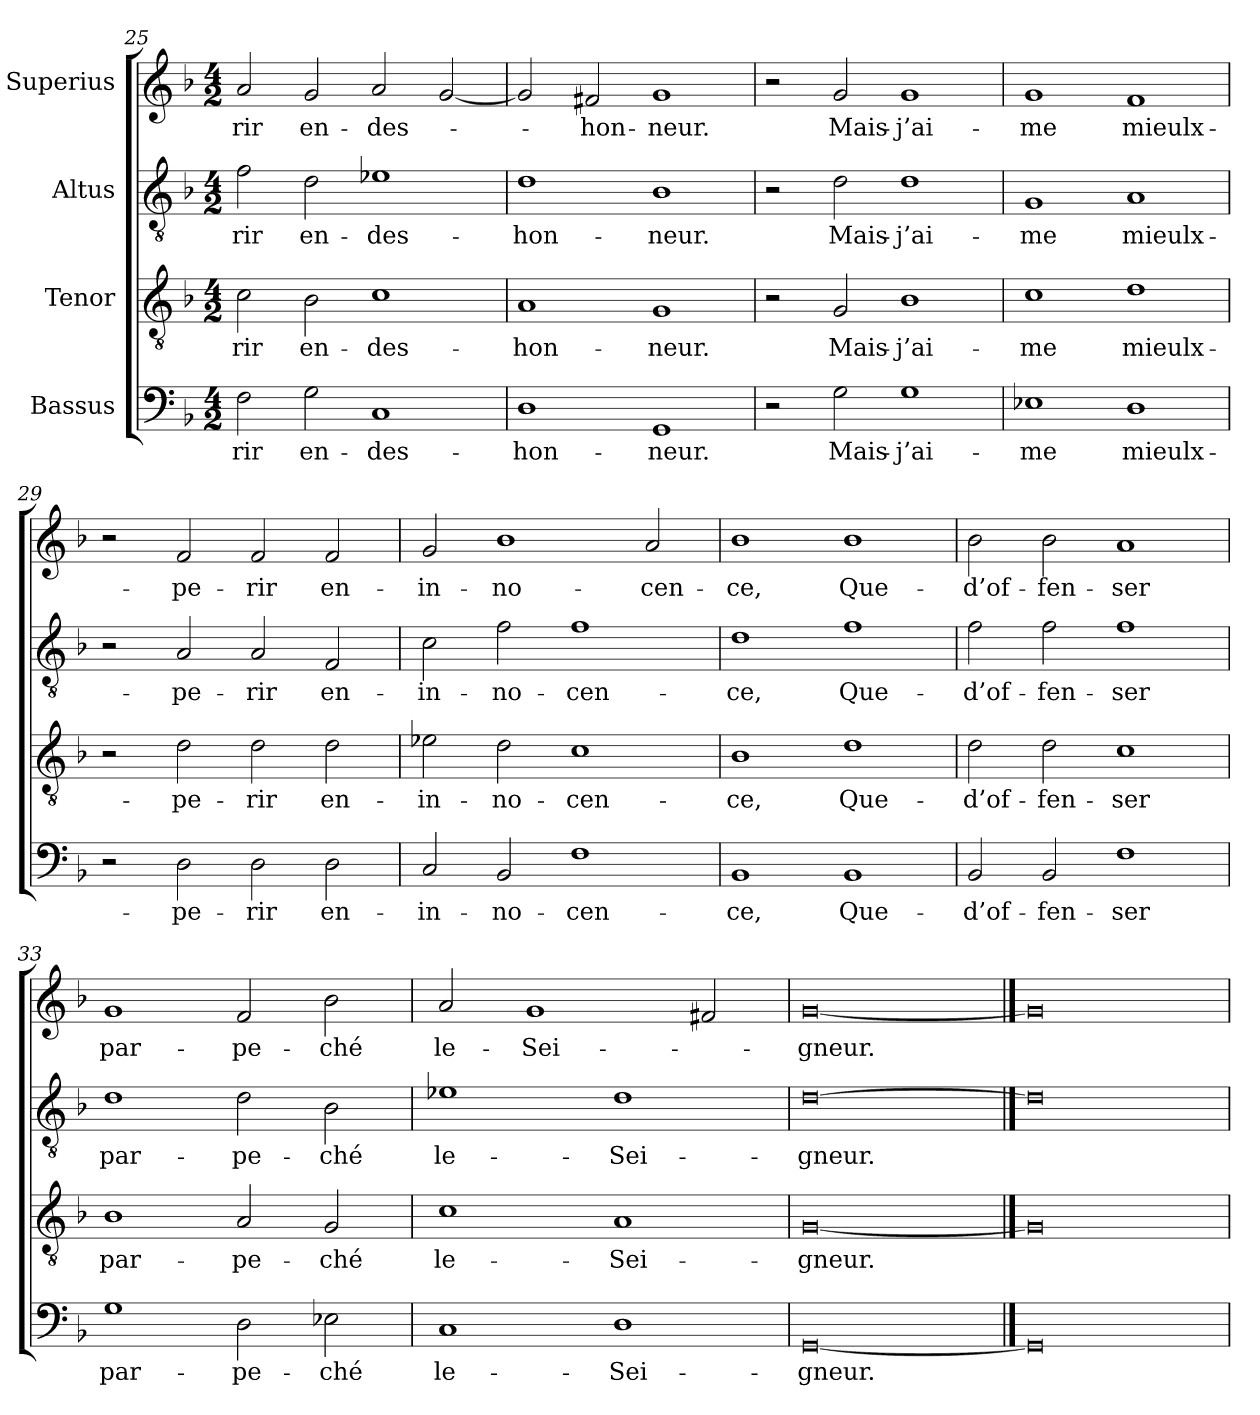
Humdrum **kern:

**kern	**text	**kern	**text	**kern	**text	**kern	**text
*part4	*part4	*part3	*part3	*part2	*part2	*part1	*part1
*staff4	*staff4	*staff3	*staff3	*staff2	*staff2	*staff1	*staff1
*I"Bassus	*	*I"Tenor	*	*I"Altus	*	*I"Superius	*
*clefF4	*	*clefGv2	*	*clefGv2	*	*clefG2	*
*k[b-]	*	*k[b-]	*	*k[b-]	*	*k[b-]	*
*M4/2	*	*M4/2	*	*M4/2	*	*M4/2	*
=25	=25	=25	=25	=25	=25	=25	=25
2F\	-rir	2c\	-rir	2f\	-rir	2a/	-rir
2G\	en-	2B-\	en-	2d\	en-	2g/	en-
1C/	des-	1c\	des-	1e-X\	des-	2a/	des-
.	.	.	.	.	.	[2g/	.
=26	=26	=26	=26	=26	=26	=26	=26
1D\	-hon-	1A/	-hon-	1d\	-hon-	2g/]	.
.	.	.	.	.	.	2f#X/	-hon-
1GG/	-neur.	1G/	-neur.	1B-\	-neur.	1g/	-neur.
=27	=27	=27	=27	=27	=27	=27	=27
2r	.	2r	.	2r	.	2r	.
2G\	Mais-	2G/	Mais-	2d\	Mais-	2g/	Mais-
1G\	j’ai-	1B-\	j’ai-	1d\	j’ai-	1g/	j’ai-
=28	=28	=28	=28	=28	=28	=28	=28
1E-X\	-me	1c\	-me	1G/	-me	1g/	-me
1D\	mieulx-	1d\	mieulx-	1A/	mieulx-	1f/	mieulx-
=29	=29	=29	=29	=29	=29	=29	=29
2r	.	2r	.	2r	.	2r	.
2D\	pe-	2d\	pe-	2A/	pe-	2f/	pe-
2D\	-rir	2d\	-rir	2A/	-rir	2f/	-rir
2D\	en-	2d\	en-	2F/	en-	2f/	en-
=30	=30	=30	=30	=30	=30	=30	=30
2C/	in-	2e-X\	in-	2c\	in-	2g/	in-
2BB-/	-no-	2d\	-no-	2f\	-no-	1b-\	-no-
1F\	-cen-	1c\	-cen-	1f\	-cen-	.	.
.	.	.	.	.	.	2a/	-cen-
=31	=31	=31	=31	=31	=31	=31	=31
1BB-/	-ce,	1B-\	-ce,	1d\	-ce,	1b-\	-ce,
1BB-/	Que-	1d\	Que-	1f\	Que-	1b-\	Que-
=32	=32	=32	=32	=32	=32	=32	=32
2BB-/	d’of-	2d\	d’of-	2f\	d’of-	2b-\	d’of-
2BB-/	-fen-	2d\	-fen-	2f\	-fen-	2b-\	-fen-
1F\	-ser	1c\	-ser	1f\	-ser	1a/	-ser
=33	=33	=33	=33	=33	=33	=33	=33
1G\	par-	1B-\	par-	1d\	par-	1g/	par-
2D\	pe-	2A/	pe-	2d\	pe-	2f/	pe-
2E-X\	-ché	2G/	-ché	2B-\	-ché	2b-\	-ché
=34	=34	=34	=34	=34	=34	=34	=34
1C/	le-	1c\	le-	1e-X\	le-	2a/	le-
.	.	.	.	.	.	1g/	Sei-
1D\	Sei-	1A/	Sei-	1d\	Sei-	.	.
.	.	.	.	.	.	2f#X/	.
=35	=35	=35	=35	=35	=35	=35	=35
[0GG/	-gneur.	[0G/	-gneur.	[0d\	-gneur.	[0g/	-gneur.
==36	==36	==36	==36	==36	==36	==36	==36
0GG/]	.	0G/]	.	0d\]	.	0g/]	.
=	=	=	=	=	=	=	=
*-	*-	*-	*-	*-	*-	*-	*-
